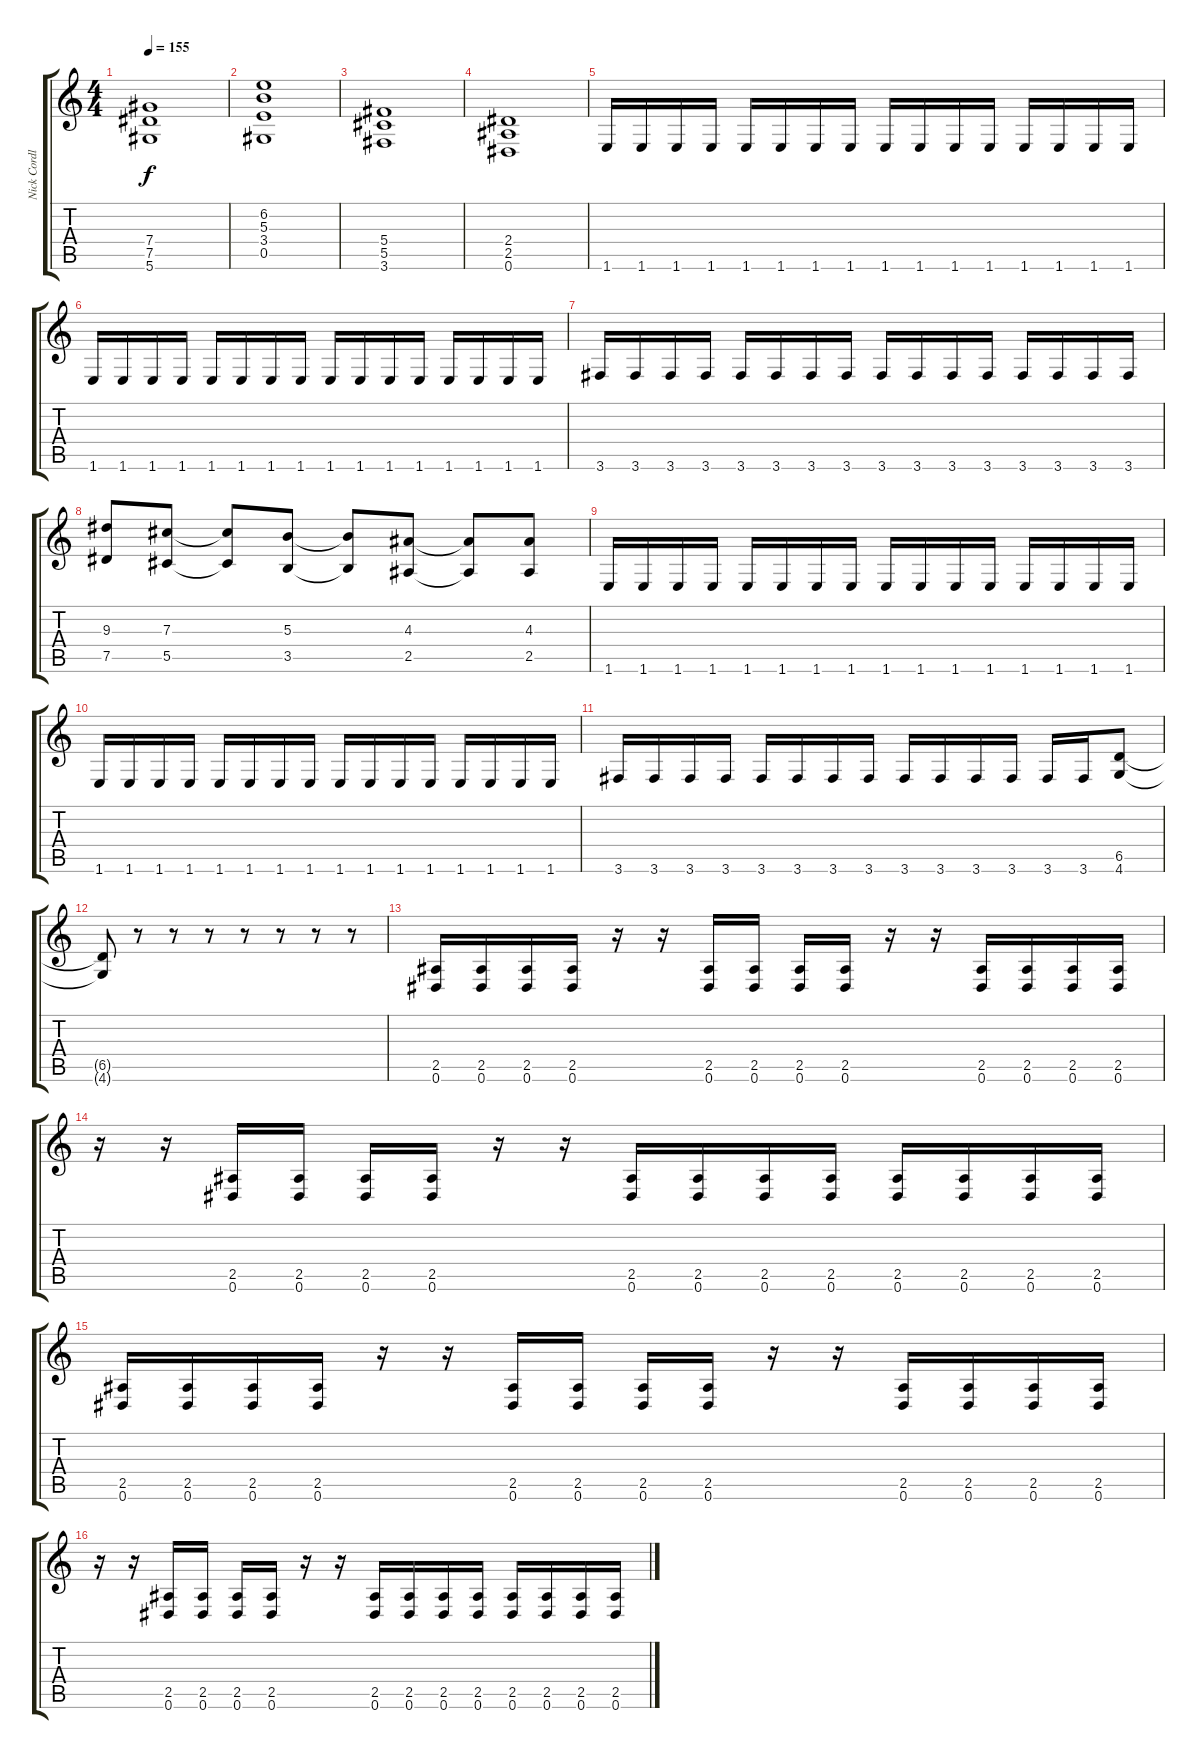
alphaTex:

\track ("Nick Cordle" "Nick Cordl") {instrument distortionguitar}
\staff {score tabs}
\tuning (Eb4 Bb3 Gb3 Db3 Ab2 Eb2) {hide}
\ts (4 4)
\tempo 155
\clef g2
\ks c
(7.4 7.5 5.6).1{dy f} |
(6.2 5.3 3.4 0.5).1 |
(5.4 5.5 3.6).1 |
(2.4 2.5 0.6).1 |
1.6.16 1.6.16 1.6.16 1.6.16 1.6.16 1.6.16 1.6.16 1.6.16 1.6.16 1.6.16 1.6.16 1.6.16 1.6.16 1.6.16 1.6.16 1.6.16 |
1.6.16 1.6.16 1.6.16 1.6.16 1.6.16 1.6.16 1.6.16 1.6.16 1.6.16 1.6.16 1.6.16 1.6.16 1.6.16 1.6.16 1.6.16 1.6.16 |
3.6.16 3.6.16 3.6.16 3.6.16 3.6.16 3.6.16 3.6.16 3.6.16 3.6.16 3.6.16 3.6.16 3.6.16 3.6.16 3.6.16 3.6.16 3.6.16 |
(9.3 7.5).8 (7.3 5.5).8 (7.3{t} 5.5{t}).8 (5.3 3.5).8 (5.3{t} 3.5{t}).8 (4.3 2.5).8 (4.3{t} 2.5{t}).8 (4.3 2.5).8 |
1.6.16 1.6.16 1.6.16 1.6.16 1.6.16 1.6.16 1.6.16 1.6.16 1.6.16 1.6.16 1.6.16 1.6.16 1.6.16 1.6.16 1.6.16 1.6.16 |
1.6.16 1.6.16 1.6.16 1.6.16 1.6.16 1.6.16 1.6.16 1.6.16 1.6.16 1.6.16 1.6.16 1.6.16 1.6.16 1.6.16 1.6.16 1.6.16 |
3.6.16 3.6.16 3.6.16 3.6.16 3.6.16 3.6.16 3.6.16 3.6.16 3.6.16 3.6.16 3.6.16 3.6.16 3.6.16 3.6.16 (6.5 4.6).8 |
(6.5{t} 4.6{t}).8 r.8 r.8 r.8 r.8 r.8 r.8 r.8 |
(2.5 0.6).16 (2.5 0.6).16 (2.5 0.6).16 (2.5 0.6).16 r.16 r.16 (2.5 0.6).16 (2.5 0.6).16 (2.5 0.6).16 (2.5 0.6).16 r.16 r.16 (2.5 0.6).16 (2.5 0.6).16 (2.5 0.6).16 (2.5 0.6).16 |
r.16 r.16 (2.5 0.6).16 (2.5 0.6).16 (2.5 0.6).16 (2.5 0.6).16 r.16 r.16 (2.5 0.6).16 (2.5 0.6).16 (2.5 0.6).16 (2.5 0.6).16 (2.5 0.6).16 (2.5 0.6).16 (2.5 0.6).16 (2.5 0.6).16 |
(2.5 0.6).16 (2.5 0.6).16 (2.5 0.6).16 (2.5 0.6).16 r.16 r.16 (2.5 0.6).16 (2.5 0.6).16 (2.5 0.6).16 (2.5 0.6).16 r.16 r.16 (2.5 0.6).16 (2.5 0.6).16 (2.5 0.6).16 (2.5 0.6).16 |
r.16 r.16 (2.5 0.6).16 (2.5 0.6).16 (2.5 0.6).16 (2.5 0.6).16 r.16 r.16 (2.5 0.6).16 (2.5 0.6).16 (2.5 0.6).16 (2.5 0.6).16 (2.5 0.6).16 (2.5 0.6).16 (2.5 0.6).16 (2.5 0.6).16
